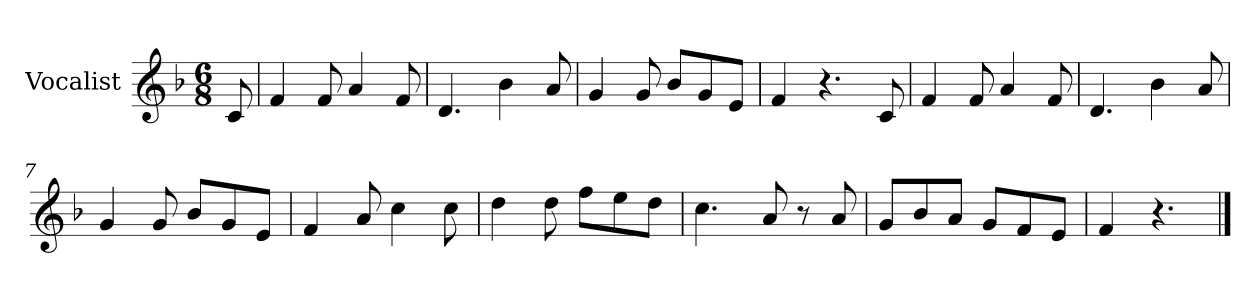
**kern
*part1
*staff1
*I"Vocalist
*k[b-]
*F:
*M6/8
=
8c
=1
4f
8f
4a
8f
=2
4.d
4b-
8a
=3
4g
8g
8b-L
8g
8eJ
=4
4f
4.r
8c
=5
4f
8f
4a
8f
=6
4.d
4b-
8a
=7
4g
8g
8b-L
8g
8eJ
=8
4f
8a
4cc
8cc
=9
4dd
8dd
8ffL
8ee
8ddJ
=10
4.cc
8a
8r
8a
=11
8gL
8b-
8aJ
8gL
8f
8eJ
=12
4f
4.r
==
*-
